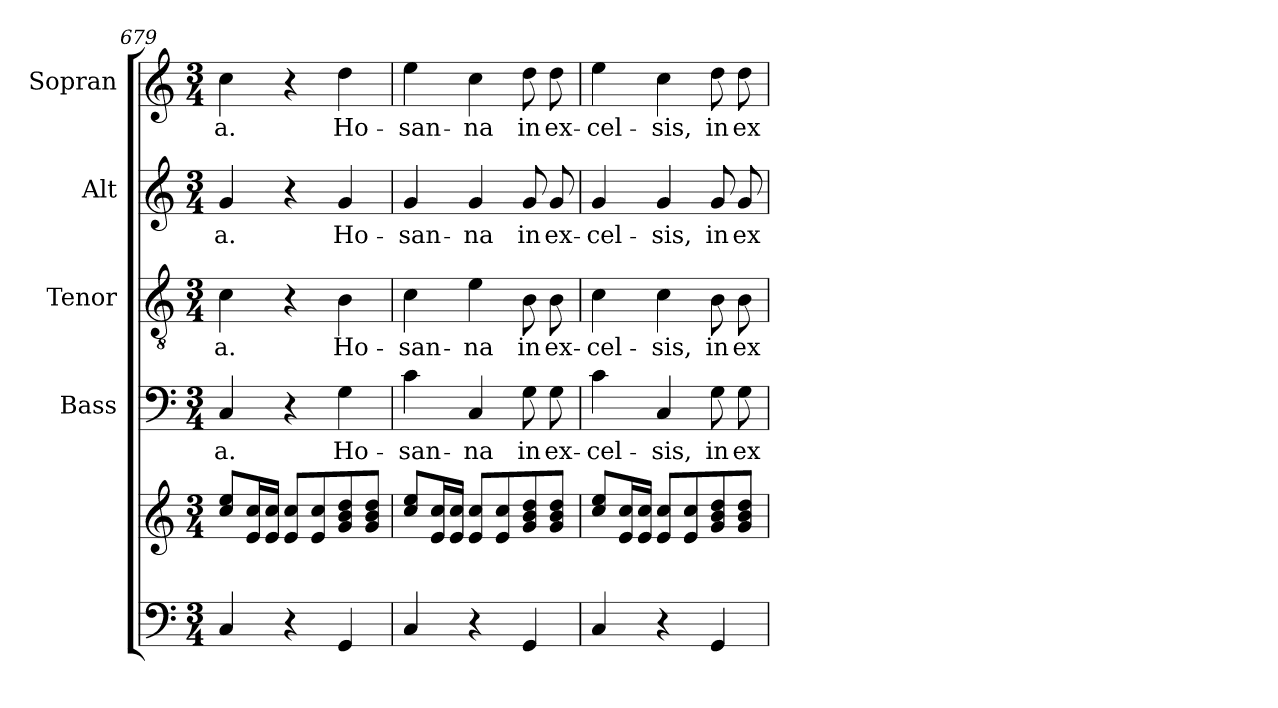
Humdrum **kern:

**kern	**kern	**kern	**text	**kern	**text	**kern	**text	**kern	**text
*part5	*part5	*part4	*part4	*part3	*part3	*part2	*part2	*part1	*part1
*staff6	*staff5	*staff4	*staff4	*staff3	*staff3	*staff2	*staff2	*staff1	*staff1
*	*	*I"Bass	*	*I"Tenor	*	*I"Alt	*	*I"Sopran	*
*	*	*I'B.	*	*I'T.	*	*I'A.	*	*I'S.	*
!!LO:LB:g=z
*clefF4	*clefG2	*clefF4	*	*clefGv2	*	*clefG2	*	*clefG2	*
*k[]	*k[]	*k[]	*	*k[]	*	*k[]	*	*k[]	*
*C:	*C:	*C:	*	*C:	*	*C:	*	*C:	*
*M3/4	*M3/4	*M3/4	*	*M3/4	*	*M3/4	*	*M3/4	*
=679	=679	=679	=679	=679	=679	=679	=679	=679	=679
!	!	!	!LO:LY:b	!	!LO:LY:b	!	!LO:LY:b	!	!LO:LY:b
4C/	8cc/ 8ee/L	4C/	-a.	4c\	-a.	4g/	-a.	4cc\	-a.
.	16e/ 16cc/L	.	.	.	.	.	.	.	.
.	16e/ 16cc/JJ	.	.	.	.	.	.	.	.
4r	8e/ 8cc/L	4r	.	4r	.	4r	.	4r	.
.	8e/ 8cc/	.	.	.	.	.	.	.	.
!	!	!	!LO:LY:b	!	!LO:LY:b	!	!LO:LY:b	!	!LO:LY:b
4GG/	8g/ 8b/ 8dd/	4G\	Ho-	4B\	Ho-	4g/	Ho-	4dd\	Ho-
.	8g/ 8b/ 8dd/J	.	.	.	.	.	.	.	.
=680	=680	=680	=680	=680	=680	=680	=680	=680	=680
!	!	!	!LO:LY:b	!	!LO:LY:b	!	!LO:LY:b	!	!LO:LY:b
4C/	8cc/ 8ee/L	4c\	-san-	4c\	-san-	4g/	-san-	4ee\	-san-
.	16e/ 16cc/L	.	.	.	.	.	.	.	.
.	16e/ 16cc/JJ	.	.	.	.	.	.	.	.
!	!	!	!LO:LY:b	!	!LO:LY:b	!	!LO:LY:b	!	!LO:LY:b
4r	8e/ 8cc/L	4C/	-na	4e\	-na	4g/	-na	4cc\	-na
.	8e/ 8cc/	.	.	.	.	.	.	.	.
!	!	!	!LO:LY:b	!	!LO:LY:b	!	!LO:LY:b	!	!LO:LY:b
4GG/	8g/ 8b/ 8dd/	8G\	in	8B\	in	8g/	in	8dd\	in
!	!	!	!LO:LY:b	!	!LO:LY:b	!	!LO:LY:b	!	!LO:LY:b
.	8g/ 8b/ 8dd/J	8G\	ex-	8B\	ex-	8g/	ex-	8dd\	ex-
=681	=681	=681	=681	=681	=681	=681	=681	=681	=681
!	!	!	!LO:LY:b	!	!LO:LY:b	!	!LO:LY:b	!	!LO:LY:b
4C/	8cc/ 8ee/L	4c\	-cel-	4c\	-cel-	4g/	-cel-	4ee\	-cel-
.	16e/ 16cc/L	.	.	.	.	.	.	.	.
.	16e/ 16cc/JJ	.	.	.	.	.	.	.	.
!	!	!	!LO:LY:b	!	!LO:LY:b	!	!LO:LY:b	!	!LO:LY:b
4r	8e/ 8cc/L	4C/	-sis,	4c\	-sis,	4g/	-sis,	4cc\	-sis,
.	8e/ 8cc/	.	.	.	.	.	.	.	.
!	!	!	!LO:LY:b	!	!LO:LY:b	!	!LO:LY:b	!	!LO:LY:b
4GG/	8g/ 8b/ 8dd/	8G\	in	8B\	in	8g/	in	8dd\	in
!	!	!	!LO:LY:b	!	!LO:LY:b	!	!LO:LY:b	!	!LO:LY:b
.	8g/ 8b/ 8dd/J	8G\	ex-	8B\	ex-	8g/	ex-	8dd\	ex-
=	=	=	=	=	=	=	=	=	=
*-	*-	*-	*-	*-	*-	*-	*-	*-	*-
